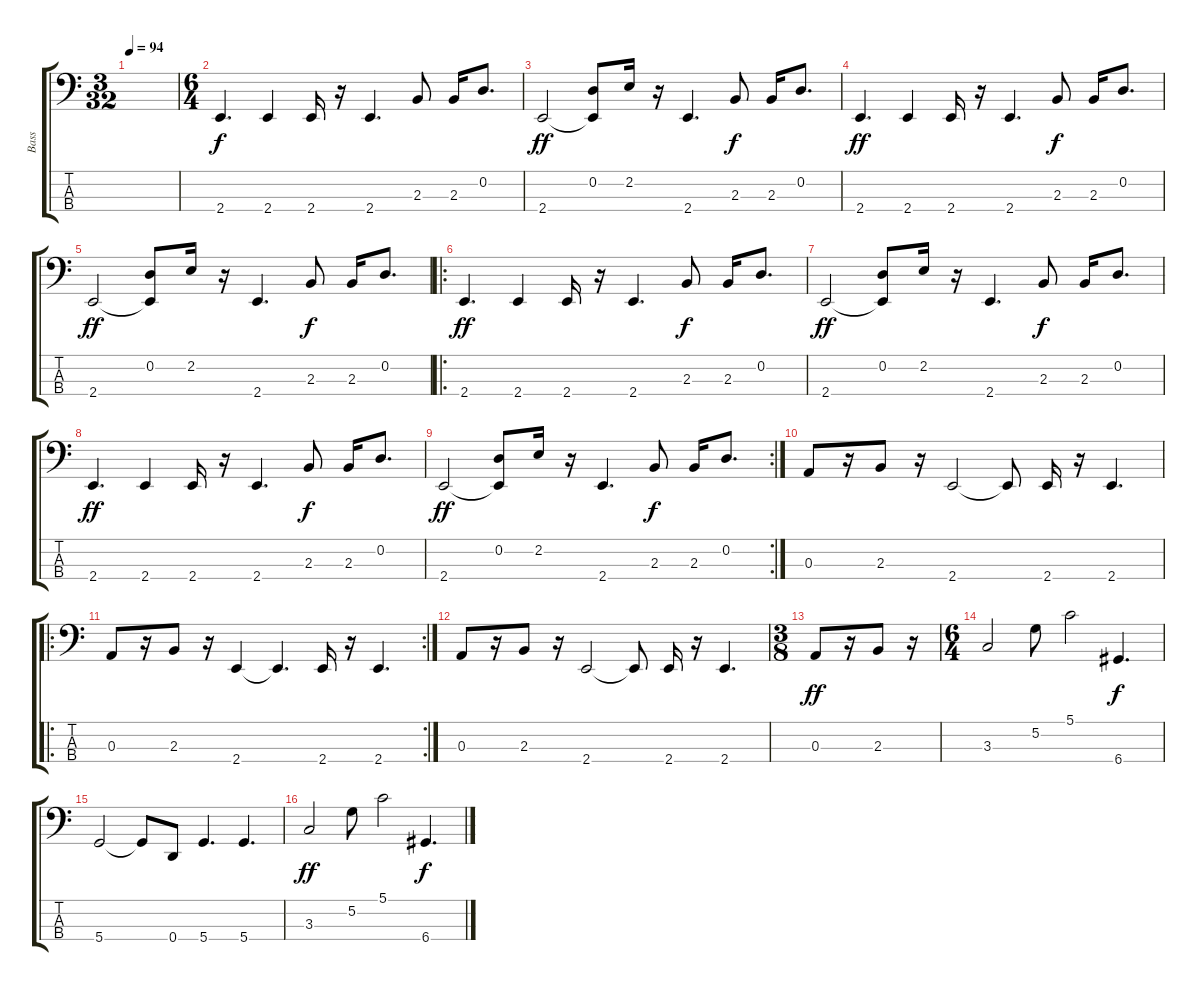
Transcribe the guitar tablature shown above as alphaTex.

\track ("Bass" "Bass") {instrument electricbassfinger}
\staff {score tabs}
\tuning (G2 D2 A1 D1) {hide}
\ts (3 32)
\tempo 94
\clef f4
\ks c
|
\ts (6 4)
2.4.4{d} 2.4.4 2.4.16 r.16 2.4.4{d} 2.3.8{dy f} 2.3.16 0.2.8{d} |
2.4.2{dy ff} (0.2 2.4{t}).8 2.2.16 r.16 2.4.4{d} 2.3.8{dy f} 2.3.16 0.2.8{d} |
2.4.4{d dy ff} 2.4.4 2.4.16 r.16 2.4.4{d} 2.3.8{dy f} 2.3.16 0.2.8{d} |
2.4.2{dy ff} (0.2 2.4{t}).8 2.2.16 r.16 2.4.4{d} 2.3.8{dy f} 2.3.16 0.2.8{d} |
\ro
2.4.4{d dy ff} 2.4.4 2.4.16 r.16 2.4.4{d} 2.3.8{dy f} 2.3.16 0.2.8{d} |
2.4.2{dy ff} (0.2 2.4{t}).8 2.2.16 r.16 2.4.4{d} 2.3.8{dy f} 2.3.16 0.2.8{d} |
2.4.4{d dy ff} 2.4.4 2.4.16 r.16 2.4.4{d} 2.3.8{dy f} 2.3.16 0.2.8{d} |
\rc 2
2.4.2{dy ff} (0.2 2.4{t}).8 2.2.16 r.16 2.4.4{d} 2.3.8{dy f} 2.3.16 0.2.8{d} |
0.3.8 r.16 2.3.8 r.16 2.4.2 2.4{t}.8 2.4.16 r.16 2.4.4{d} |
\ro
\rc 2
0.3.8 r.16 2.3.8 r.16 2.4.4 2.4{t}.4{d} 2.4.16 r.16 2.4.4{d} |
0.3.8 r.16 2.3.8 r.16 2.4.2 2.4{t}.8 2.4.16 r.16 2.4.4{d} |
\ts (3 8)
0.3.8{dy ff} r.16 2.3.8 r.16 |
\ts (6 4)
3.3.2 5.2.8 5.1.2 6.4.4{d dy f} |
5.4.2 5.4{t}.8 0.4.8 5.4.4{d} 5.4.4{d} |
3.3.2{dy ff} 5.2.8 5.1.2 6.4.4{d dy f}
